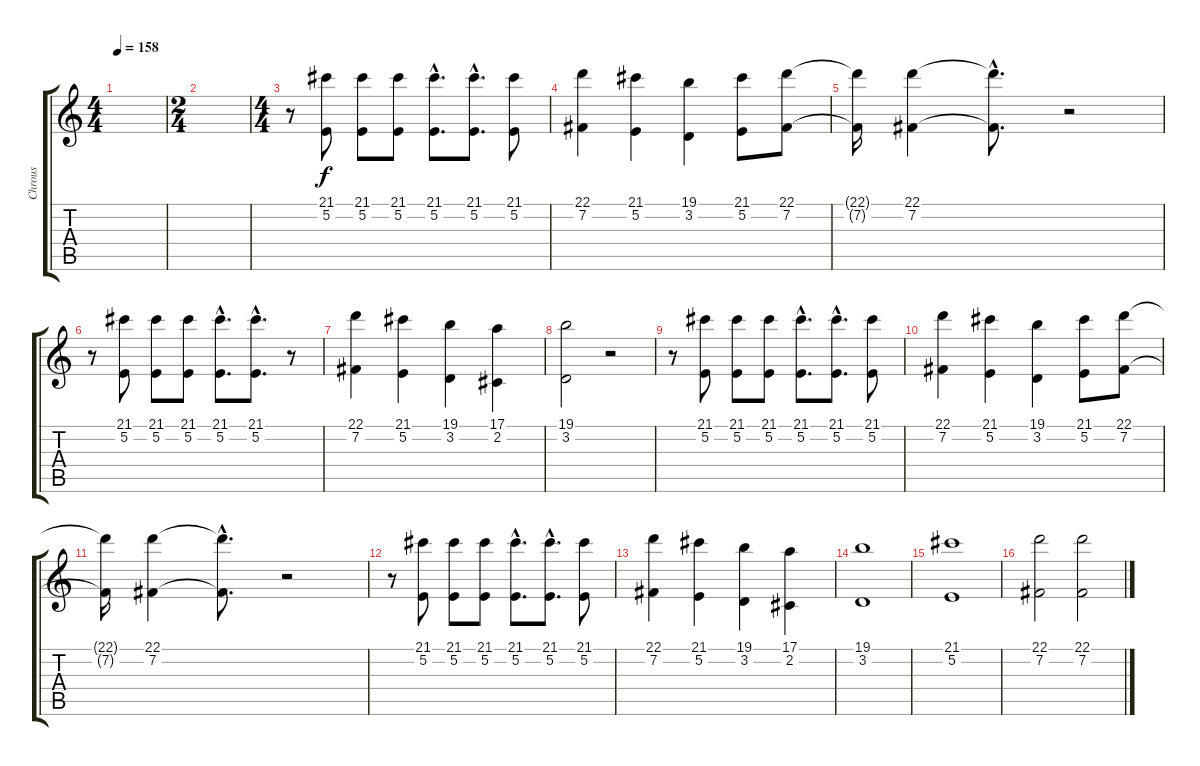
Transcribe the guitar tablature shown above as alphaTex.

\track ("Chrous" "Chrous") {instrument lead6voice}
\staff {score tabs}
\tuning (E4 B3 G3 D3 A2 E2) {hide}
\ts (4 4)
\tempo 158
\clef g2
\ks c
|
\ts (2 4)
|
\ts (4 4)
r.8 (21.1 5.2).8 (21.1 5.2).8 (21.1 5.2).8 (21.1{hac} 5.2{hac}).8{d} (21.1{hac} 5.2{hac}).8{d} (21.1 5.2).8 |
(22.1 7.2).4 (21.1 5.2).4 (19.1 3.2).4 (21.1 5.2).8 (22.1 7.2).8 |
(22.1{t} 7.2{t}).16 (22.1 7.2).4 (22.1{hac t} 7.2{hac t}).8{d} r.2 |
r.8 (21.1 5.2).8 (21.1 5.2).8 (21.1 5.2).8 (21.1{hac} 5.2{hac}).8{d} (21.1{hac} 5.2{hac}).8{d} r.8 |
(22.1 7.2).4 (21.1 5.2).4 (19.1 3.2).4 (17.1 2.2).4 |
(19.1 3.2).2 r.2 |
r.8 (21.1 5.2).8 (21.1 5.2).8 (21.1 5.2).8 (21.1{hac} 5.2{hac}).8{d} (21.1{hac} 5.2{hac}).8{d} (21.1 5.2).8 |
(22.1 7.2).4 (21.1 5.2).4 (19.1 3.2).4 (21.1 5.2).8 (22.1 7.2).8 |
(22.1{t} 7.2{t}).16 (22.1 7.2).4 (22.1{hac t} 7.2{hac t}).8{d} r.2 |
r.8 (21.1 5.2).8 (21.1 5.2).8 (21.1 5.2).8 (21.1{hac} 5.2{hac}).8{d} (21.1{hac} 5.2{hac}).8{d} (21.1 5.2).8 |
(22.1 7.2).4 (21.1 5.2).4 (19.1 3.2).4 (17.1 2.2).4 |
(19.1 3.2).1 |
(21.1 5.2).1 |
(22.1 7.2).2 (22.1 7.2).2
